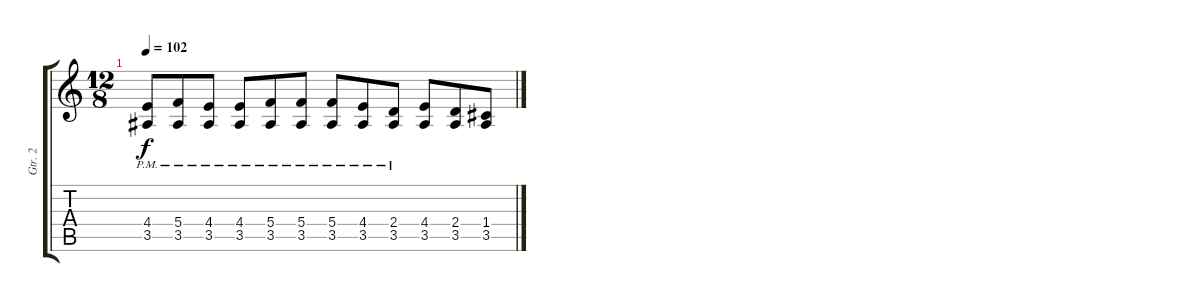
\track ("Gtr. 2" "Gtr. 2") {instrument distortionguitar}
\staff {score tabs}
\tuning (D4 A3 F3 C3 G2 C2) {hide}
\ts (12 8)
\tempo 102
\clef g2
\ks c
(4.4{pm} 3.5{pm}).8{dy f} (5.4{pm} 3.5{pm}).8 (4.4{pm} 3.5{pm}).8 (4.4{pm} 3.5{pm}).8 (5.4{pm} 3.5{pm}).8 (5.4{pm} 3.5{pm}).8 (5.4{pm} 3.5{pm}).8 (4.4{pm} 3.5{pm}).8 (2.4{pm} 3.5{pm}).8 (4.4 3.5).8 (2.4 3.5).8 (1.4 3.5).8
